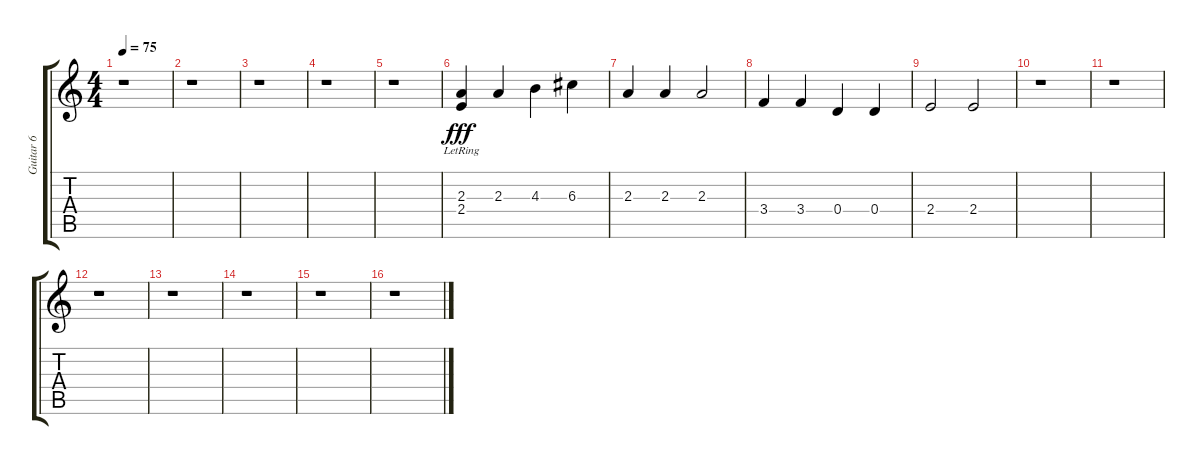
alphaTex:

\track ("Guitar 6" "Guitar 6") {instrument distortionguitar}
\staff {score tabs}
\tuning (E4 B3 G3 D3 A2 E2) {hide}
\ts (4 4)
\tempo 75
\clef g2
\ks c
r.1{dy f} |
r.1 |
r.1 |
r.1 |
r.1 |
(2.3 2.4{lr}).4{dy fff volume 11} 2.3.4 4.3.4 6.3.4 |
2.3.4 2.3.4 2.3.2 |
3.4.4 3.4.4 0.4.4 0.4.4 |
2.4.2 2.4.2 |
r.1 |
r.1 |
r.1 |
r.1 |
r.1 |
r.1 |
r.1
